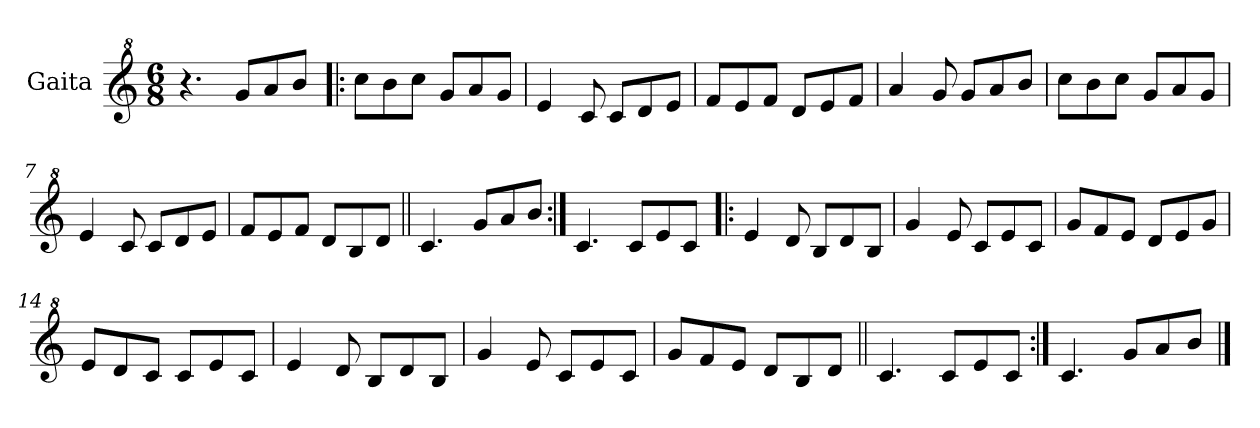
**kern
*part1
*staff1
*I"Gaita
*clefG^2
*k[]
*M6/8
*MM198
=1
4.r
8gg/L
8aa/
8bb/J
=2!|:
8ccc\L
8bb\
8ccc\J
8gg/L
8aa/
8gg/J
=3
4ee/
8cc/
8cc/L
8dd/
8ee/J
=4
8ff/L
8ee/
8ff/J
8dd/L
8ee/
8ff/J
=5
4aa/
8gg/
8gg/L
8aa/
8bb/J
=6
8ccc\L
8bb\
8ccc\J
8gg/L
8aa/
8gg/J
=7
4ee/
8cc/
8cc/L
8dd/
8ee/J
!!LO:LB:g=z
=8
8ff/L
8ee/
8ff/J
8dd/L
8b/
8dd/J
=9||
4.cc/
8gg/L
8aa/
8bb/J
=10:|!
4.cc/
8cc/L
8ee/
8cc/J
=11!|:
4ee/
8dd/
8b/L
8dd/
8b/J
=12
4gg/
8ee/
8cc/L
8ee/
8cc/J
=13
8gg/L
8ff/
8ee/J
8dd/L
8ee/
8gg/J
=14
8ee/L
8dd/
8cc/J
8cc/L
8ee/
8cc/J
!!LO:LB:g=z
=15
4ee/
8dd/
8b/L
8dd/
8b/J
=16
4gg/
8ee/
8cc/L
8ee/
8cc/J
=17
8gg/L
8ff/
8ee/J
8dd/L
8b/
8dd/J
=18||
4.cc/
8cc/L
8ee/
8cc/J
=19:|!
4.cc/
8gg/L
8aa/
8bb/J
==
*-
